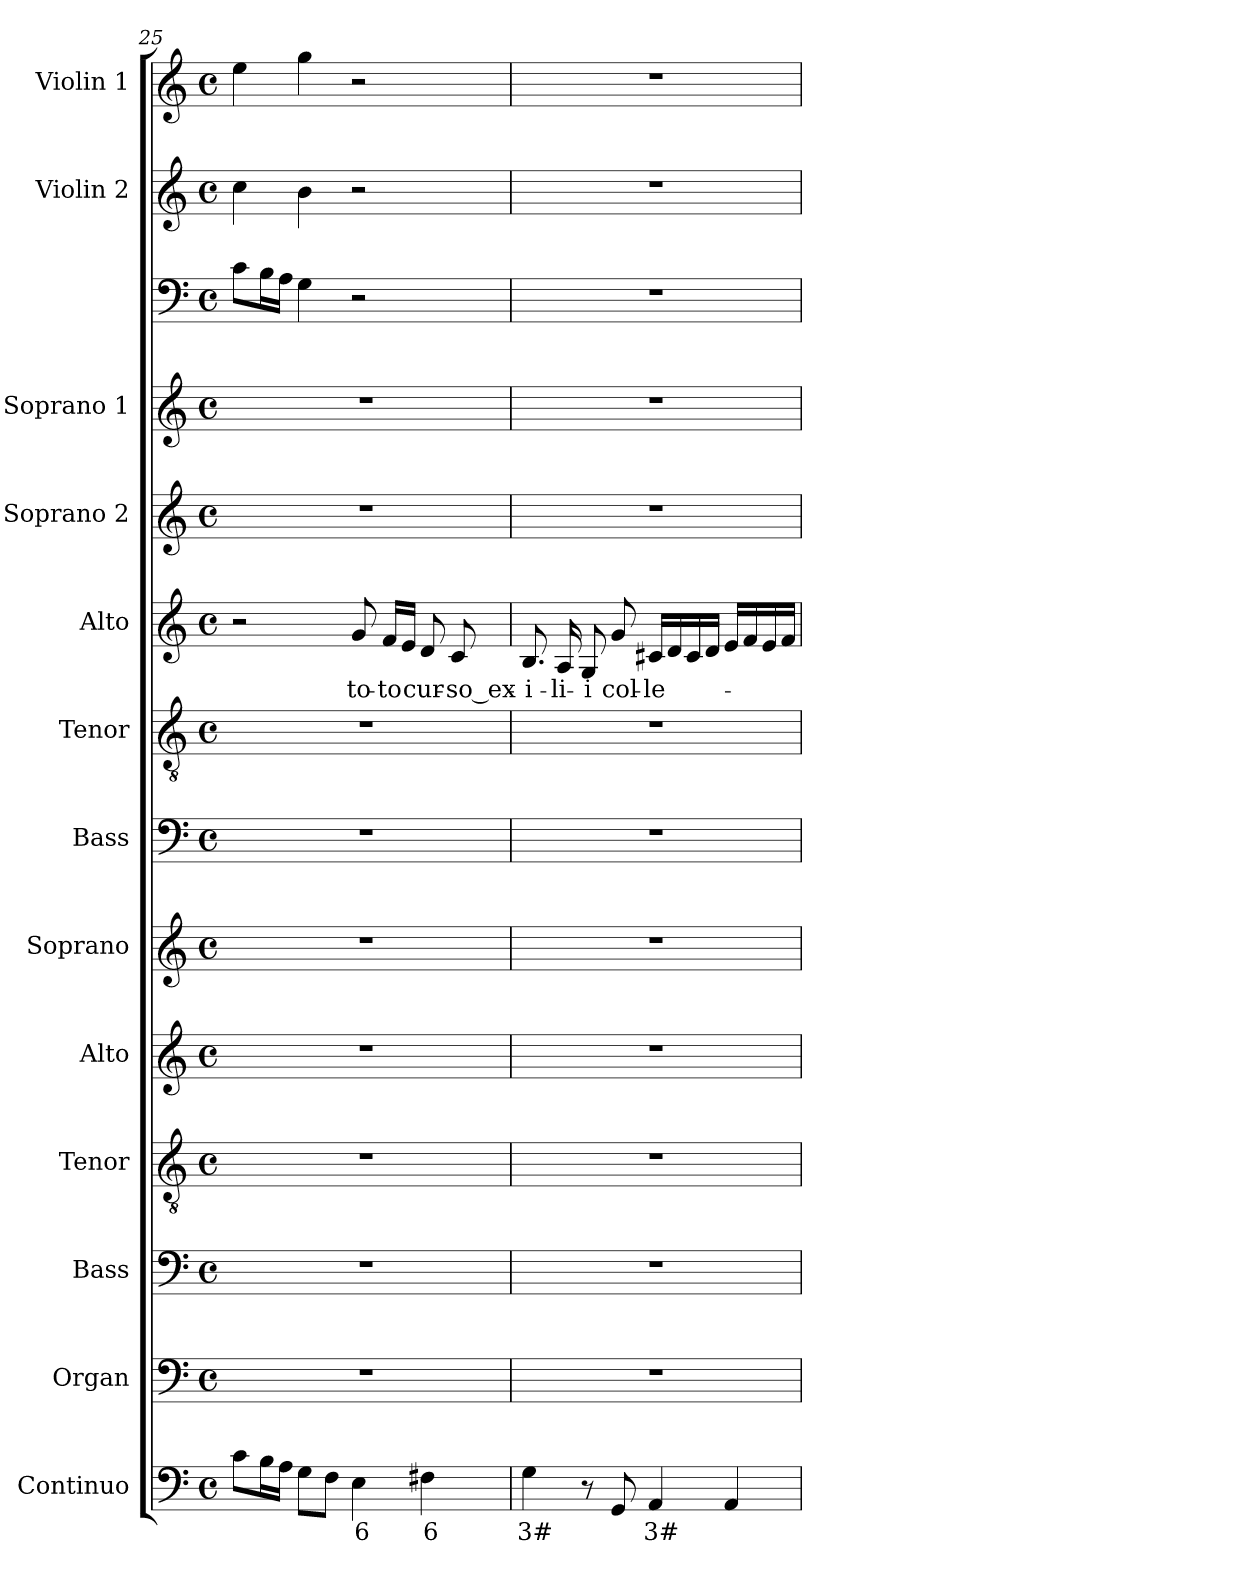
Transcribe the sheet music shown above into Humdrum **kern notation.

**kern	**text	**kern	**kern	**kern	**kern	**kern	**kern	**kern	**kern	**text	**kern	**kern	**kern	**kern	**kern
*part14	*part14	*part13	*part12	*part11	*part10	*part9	*part8	*part7	*part6	*part6	*part5	*part4	*part3	*part2	*part1
*staff14	*staff14	*staff13	*staff12	*staff11	*staff10	*staff9	*staff8	*staff7	*staff6	*staff6	*staff5	*staff4	*staff3	*staff2	*staff1
*I"Continuo	*	*I"Organ	*I"Bass	*I"Tenor	*I"Alto	*I"Soprano	*I"Bass	*I"Tenor	*I"Alto	*	*I"Soprano 2	*I"Soprano 1	*I""Acc. to violins"	*I"Violin 2	*I"Violin 1
*I'Cont.	*	*I'Org.	*I'B.	*I'T.	*I'A.	*I'S.	*I'B.	*I'T.	*I'A.	*	*I'S2.	*I'S1.	*I'Ac to violins.	*I'Vln. 2	*I'Vln. 1
*clefF4	*	*clefF4	*clefF4	*clefGv2	*clefG2	*clefG2	*clefF4	*clefGv2	*clefG2	*	*clefG2	*clefG2	*clefF4	*clefG2	*clefG2
*	*	*	*	*ITrd7c12	*	*	*	*ITrd7c12	*	*	*	*	*	*	*
*k[]	*	*k[]	*k[]	*k[]	*k[]	*k[]	*k[]	*k[]	*k[]	*	*k[]	*k[]	*k[]	*k[]	*k[]
*C:	*	*C:	*C:	*C:	*C:	*C:	*C:	*C:	*C:	*	*C:	*C:	*C:	*C:	*C:
*M4/4	*	*M4/4	*M4/4	*M4/4	*M4/4	*M4/4	*M4/4	*M4/4	*M4/4	*	*M4/4	*M4/4	*M4/4	*M4/4	*M4/4
*met(c)	*	*met(c)	*met(c)	*met(c)	*met(c)	*met(c)	*met(c)	*met(c)	*met(c)	*	*met(c)	*met(c)	*met(c)	*met(c)	*met(c)
=25	=25	=25	=25	=25	=25	=25	=25	=25	=25	=25	=25	=25	=25	=25	=25
8ci\L	.	1r	1r	1r	1r	1r	1r	1r	2r	.	1r	1r	8ci\L	4cci\	4eei\
16Bi\L	.	.	.	.	.	.	.	.	.	.	.	.	16Bi\L	.	.
16Ai\JJ	.	.	.	.	.	.	.	.	.	.	.	.	16Ai\JJ	.	.
8Gi\L	.	.	.	.	.	.	.	.	.	.	.	.	4Gi\	4bi\	4ggi\
8Fi\J	.	.	.	.	.	.	.	.	.	.	.	.	.	.	.
!	!LO:LY:b:color=#000000	!	!	!	!	!	!	!	!	!	!	!	!	!	!
!	!	!	!	!	!	!	!	!	!	!LO:LY:b:color=#000000	!	!	!	!	!
4Ei\	6	.	.	.	.	.	.	.	8gi/	to-	.	.	2r	2r	2r
!	!	!	!	!	!	!	!	!	!	!LO:LY:b:color=#000000	!	!	!	!	!
.	.	.	.	.	.	.	.	.	16fi/LL	-to	.	.	.	.	.
.	.	.	.	.	.	.	.	.	16ei/JJ	.	.	.	.	.	.
!	!LO:LY:b:color=#000000	!	!	!	!	!	!	!	!	!	!	!	!	!	!
!	!	!	!	!	!	!	!	!	!	!LO:LY:b:color=#000000	!	!	!	!	!
4F#Xi\	6	.	.	.	.	.	.	.	8di/	cur-	.	.	.	.	.
!	!	!	!	!	!	!	!	!	!	!LO:LY:b:color=#000000	!	!	!	!	!
.	.	.	.	.	.	.	.	.	8ci/	-so_ex-	.	.	.	.	.
=26	=26	=26	=26	=26	=26	=26	=26	=26	=26	=26	=26	=26	=26	=26	=26
!	!LO:LY:b:color=#000000	!	!	!	!	!	!	!	!	!	!	!	!	!	!
!	!	!	!	!	!	!	!	!	!	!LO:LY:b:color=#000000	!	!	!	!	!
4Gi\	3#	1r	1r	1r	1r	1r	1r	1r	8.Bi/	-i-	1r	1r	1r	1r	1r
!	!	!	!	!	!	!	!	!	!	!LO:LY:b:color=#000000	!	!	!	!	!
.	.	.	.	.	.	.	.	.	16Ai/	-li-	.	.	.	.	.
!	!	!	!	!	!	!	!	!	!	!LO:LY:b:color=#000000	!	!	!	!	!
8r	.	.	.	.	.	.	.	.	8Gi/	-i	.	.	.	.	.
!	!	!	!	!	!	!	!	!	!	!LO:LY:b:color=#000000	!	!	!	!	!
8GGi/	.	.	.	.	.	.	.	.	8gi/	col-	.	.	.	.	.
!	!LO:LY:b:color=#000000	!	!	!	!	!	!	!	!	!	!	!	!	!	!
!	!	!	!	!	!	!	!	!	!	!LO:LY:b:color=#000000	!	!	!	!	!
4AAi/	3#	.	.	.	.	.	.	.	16c#Xi/LL	-le-	.	.	.	.	.
.	.	.	.	.	.	.	.	.	16di/	.	.	.	.	.	.
.	.	.	.	.	.	.	.	.	16c#i/	.	.	.	.	.	.
.	.	.	.	.	.	.	.	.	16di/JJ	.	.	.	.	.	.
4AAi/	.	.	.	.	.	.	.	.	16ei/LL	.	.	.	.	.	.
.	.	.	.	.	.	.	.	.	16fi/	.	.	.	.	.	.
.	.	.	.	.	.	.	.	.	16ei/	.	.	.	.	.	.
.	.	.	.	.	.	.	.	.	16fi/JJ	.	.	.	.	.	.
=	=	=	=	=	=	=	=	=	=	=	=	=	=	=	=
*-	*-	*-	*-	*-	*-	*-	*-	*-	*-	*-	*-	*-	*-	*-	*-
